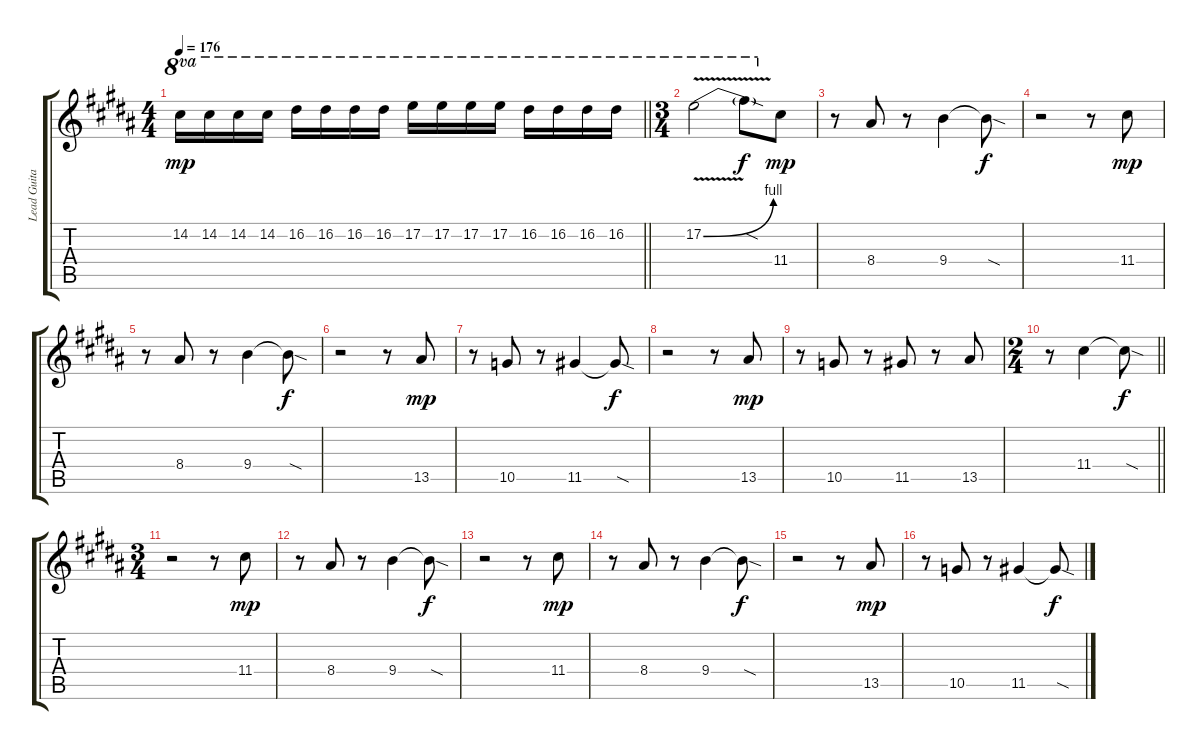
\track ("Lead Guitar B" "Lead Guita") {instrument overdrivenguitar}
\staff {score tabs}
\tuning (E4 B3 G3 D3 A2 E2) {hide}
\ts (4 4)
\tempo 176
\clef g2
\barLineRight lightlight
\ks g#minor
14.2.16{ot 8va dy mp} 14.2.16{ot 8va} 14.2.16{ot 8va} 14.2.16{ot 8va} 16.2.16{ot 8va} 16.2.16{ot 8va} 16.2.16{ot 8va} 16.2.16{ot 8va} 17.2.16{ot 8va} 17.2.16{ot 8va} 17.2.16{ot 8va} 17.2.16{ot 8va} 16.2.16{ot 8va} 16.2.16{ot 8va} 16.2.16{ot 8va} 16.2.16{ot 8va} |
\ts (3 4)
\section ("" "")
17.2{be (bend 0 0 60 4) v}.2{ot 8va} 17.2{sod t}.8{ot 8va dy f} 11.4.8{dy mp} |
r.8 8.4.8 r.8 9.4.4 9.4{sod t}.8{dy f} |
r.2 r.8 11.4.8{dy mp} |
r.8 8.4.8 r.8 9.4.4 9.4{sod t}.8{dy f} |
r.2 r.8 13.5.8{dy mp} |
r.8 10.5.8 r.8 11.5.4 11.5{sod t}.8{dy f} |
r.2 r.8 13.5.8{dy mp} |
r.8 10.5.8 r.8 11.5.8 r.8 13.5.8 |
\ts (2 4)
\barLineRight lightlight
r.8 11.4.4 11.4{sod t}.8{dy f} |
\ts (3 4)
\section ("" "")
r.2 r.8 11.4.8{dy mp} |
r.8 8.4.8 r.8 9.4.4 9.4{sod t}.8{dy f} |
r.2 r.8 11.4.8{dy mp} |
r.8 8.4.8 r.8 9.4.4 9.4{sod t}.8{dy f} |
r.2 r.8 13.5.8{dy mp} |
r.8 10.5.8 r.8 11.5.4 11.5{sod t}.8{dy f}
